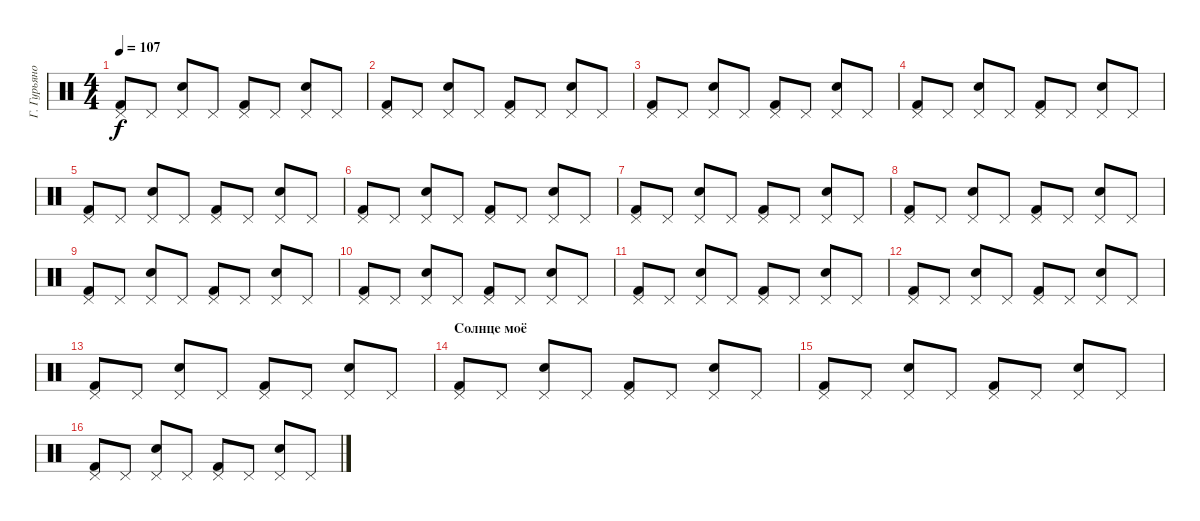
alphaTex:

\track ("Г. Гурьянов" "Г. Гурьяно") {instrument percussion}
\staff {score}
\articulation defaults
\ts (4 4)
\tempo 107
\clef neutral
\ks c
("Pedal Hi-Hat (hit)" "Kick (hit) 2").8{dy f} "Pedal Hi-Hat (hit)".8 ("Pedal Hi-Hat (hit)" "Snare (hit) 2").8 "Pedal Hi-Hat (hit)".8 ("Pedal Hi-Hat (hit)" "Kick (hit) 2").8 "Pedal Hi-Hat (hit)".8 ("Pedal Hi-Hat (hit)" "Snare (hit) 2").8 "Pedal Hi-Hat (hit)".8 |
("Pedal Hi-Hat (hit)" "Kick (hit) 2").8 "Pedal Hi-Hat (hit)".8 ("Pedal Hi-Hat (hit)" "Snare (hit) 2").8 "Pedal Hi-Hat (hit)".8 ("Pedal Hi-Hat (hit)" "Kick (hit) 2").8 "Pedal Hi-Hat (hit)".8 ("Pedal Hi-Hat (hit)" "Snare (hit) 2").8 "Pedal Hi-Hat (hit)".8 |
("Pedal Hi-Hat (hit)" "Kick (hit) 2").8 "Pedal Hi-Hat (hit)".8 ("Pedal Hi-Hat (hit)" "Snare (hit) 2").8 "Pedal Hi-Hat (hit)".8 ("Pedal Hi-Hat (hit)" "Kick (hit) 2").8 "Pedal Hi-Hat (hit)".8 ("Pedal Hi-Hat (hit)" "Snare (hit) 2").8 "Pedal Hi-Hat (hit)".8 |
("Pedal Hi-Hat (hit)" "Kick (hit) 2").8 "Pedal Hi-Hat (hit)".8 ("Pedal Hi-Hat (hit)" "Snare (hit) 2").8 "Pedal Hi-Hat (hit)".8 ("Pedal Hi-Hat (hit)" "Kick (hit) 2").8 "Pedal Hi-Hat (hit)".8 ("Pedal Hi-Hat (hit)" "Snare (hit) 2").8 "Pedal Hi-Hat (hit)".8 |
("Pedal Hi-Hat (hit)" "Kick (hit) 2").8 "Pedal Hi-Hat (hit)".8 ("Pedal Hi-Hat (hit)" "Snare (hit) 2").8 "Pedal Hi-Hat (hit)".8 ("Pedal Hi-Hat (hit)" "Kick (hit) 2").8 "Pedal Hi-Hat (hit)".8 ("Pedal Hi-Hat (hit)" "Snare (hit) 2").8 "Pedal Hi-Hat (hit)".8 |
("Pedal Hi-Hat (hit)" "Kick (hit) 2").8 "Pedal Hi-Hat (hit)".8 ("Pedal Hi-Hat (hit)" "Snare (hit) 2").8 "Pedal Hi-Hat (hit)".8 ("Pedal Hi-Hat (hit)" "Kick (hit) 2").8 "Pedal Hi-Hat (hit)".8 ("Pedal Hi-Hat (hit)" "Snare (hit) 2").8 "Pedal Hi-Hat (hit)".8 |
("Pedal Hi-Hat (hit)" "Kick (hit) 2").8 "Pedal Hi-Hat (hit)".8 ("Pedal Hi-Hat (hit)" "Snare (hit) 2").8 "Pedal Hi-Hat (hit)".8 ("Pedal Hi-Hat (hit)" "Kick (hit) 2").8 "Pedal Hi-Hat (hit)".8 ("Pedal Hi-Hat (hit)" "Snare (hit) 2").8 "Pedal Hi-Hat (hit)".8 |
("Pedal Hi-Hat (hit)" "Kick (hit) 2").8 "Pedal Hi-Hat (hit)".8 ("Pedal Hi-Hat (hit)" "Snare (hit) 2").8 "Pedal Hi-Hat (hit)".8 ("Pedal Hi-Hat (hit)" "Kick (hit) 2").8 "Pedal Hi-Hat (hit)".8 ("Pedal Hi-Hat (hit)" "Snare (hit) 2").8 "Pedal Hi-Hat (hit)".8 |
("Pedal Hi-Hat (hit)" "Kick (hit) 2").8 "Pedal Hi-Hat (hit)".8 ("Pedal Hi-Hat (hit)" "Snare (hit) 2").8 "Pedal Hi-Hat (hit)".8 ("Pedal Hi-Hat (hit)" "Kick (hit) 2").8 "Pedal Hi-Hat (hit)".8 ("Pedal Hi-Hat (hit)" "Snare (hit) 2").8 "Pedal Hi-Hat (hit)".8 |
("Pedal Hi-Hat (hit)" "Kick (hit) 2").8 "Pedal Hi-Hat (hit)".8 ("Pedal Hi-Hat (hit)" "Snare (hit) 2").8 "Pedal Hi-Hat (hit)".8 ("Pedal Hi-Hat (hit)" "Kick (hit) 2").8 "Pedal Hi-Hat (hit)".8 ("Pedal Hi-Hat (hit)" "Snare (hit) 2").8 "Pedal Hi-Hat (hit)".8 |
("Pedal Hi-Hat (hit)" "Kick (hit) 2").8 "Pedal Hi-Hat (hit)".8 ("Pedal Hi-Hat (hit)" "Snare (hit) 2").8 "Pedal Hi-Hat (hit)".8 ("Pedal Hi-Hat (hit)" "Kick (hit) 2").8 "Pedal Hi-Hat (hit)".8 ("Pedal Hi-Hat (hit)" "Snare (hit) 2").8 "Pedal Hi-Hat (hit)".8 |
("Pedal Hi-Hat (hit)" "Kick (hit) 2").8 "Pedal Hi-Hat (hit)".8 ("Pedal Hi-Hat (hit)" "Snare (hit) 2").8 "Pedal Hi-Hat (hit)".8 ("Pedal Hi-Hat (hit)" "Kick (hit) 2").8 "Pedal Hi-Hat (hit)".8 ("Pedal Hi-Hat (hit)" "Snare (hit) 2").8 "Pedal Hi-Hat (hit)".8 |
("Pedal Hi-Hat (hit)" "Kick (hit) 2").8 "Pedal Hi-Hat (hit)".8 ("Pedal Hi-Hat (hit)" "Snare (hit) 2").8 "Pedal Hi-Hat (hit)".8 ("Pedal Hi-Hat (hit)" "Kick (hit) 2").8 "Pedal Hi-Hat (hit)".8 ("Pedal Hi-Hat (hit)" "Snare (hit) 2").8 "Pedal Hi-Hat (hit)".8 |
\section ("" "Солнце моё")
("Pedal Hi-Hat (hit)" "Kick (hit) 2").8 "Pedal Hi-Hat (hit)".8 ("Pedal Hi-Hat (hit)" "Snare (hit) 2").8 "Pedal Hi-Hat (hit)".8 ("Pedal Hi-Hat (hit)" "Kick (hit) 2").8 "Pedal Hi-Hat (hit)".8 ("Pedal Hi-Hat (hit)" "Snare (hit) 2").8 "Pedal Hi-Hat (hit)".8 |
("Pedal Hi-Hat (hit)" "Kick (hit) 2").8 "Pedal Hi-Hat (hit)".8 ("Pedal Hi-Hat (hit)" "Snare (hit) 2").8 "Pedal Hi-Hat (hit)".8 ("Pedal Hi-Hat (hit)" "Kick (hit) 2").8 "Pedal Hi-Hat (hit)".8 ("Pedal Hi-Hat (hit)" "Snare (hit) 2").8 "Pedal Hi-Hat (hit)".8 |
("Pedal Hi-Hat (hit)" "Kick (hit) 2").8 "Pedal Hi-Hat (hit)".8 ("Pedal Hi-Hat (hit)" "Snare (hit) 2").8 "Pedal Hi-Hat (hit)".8 ("Pedal Hi-Hat (hit)" "Kick (hit) 2").8 "Pedal Hi-Hat (hit)".8 ("Pedal Hi-Hat (hit)" "Snare (hit) 2").8 "Pedal Hi-Hat (hit)".8
